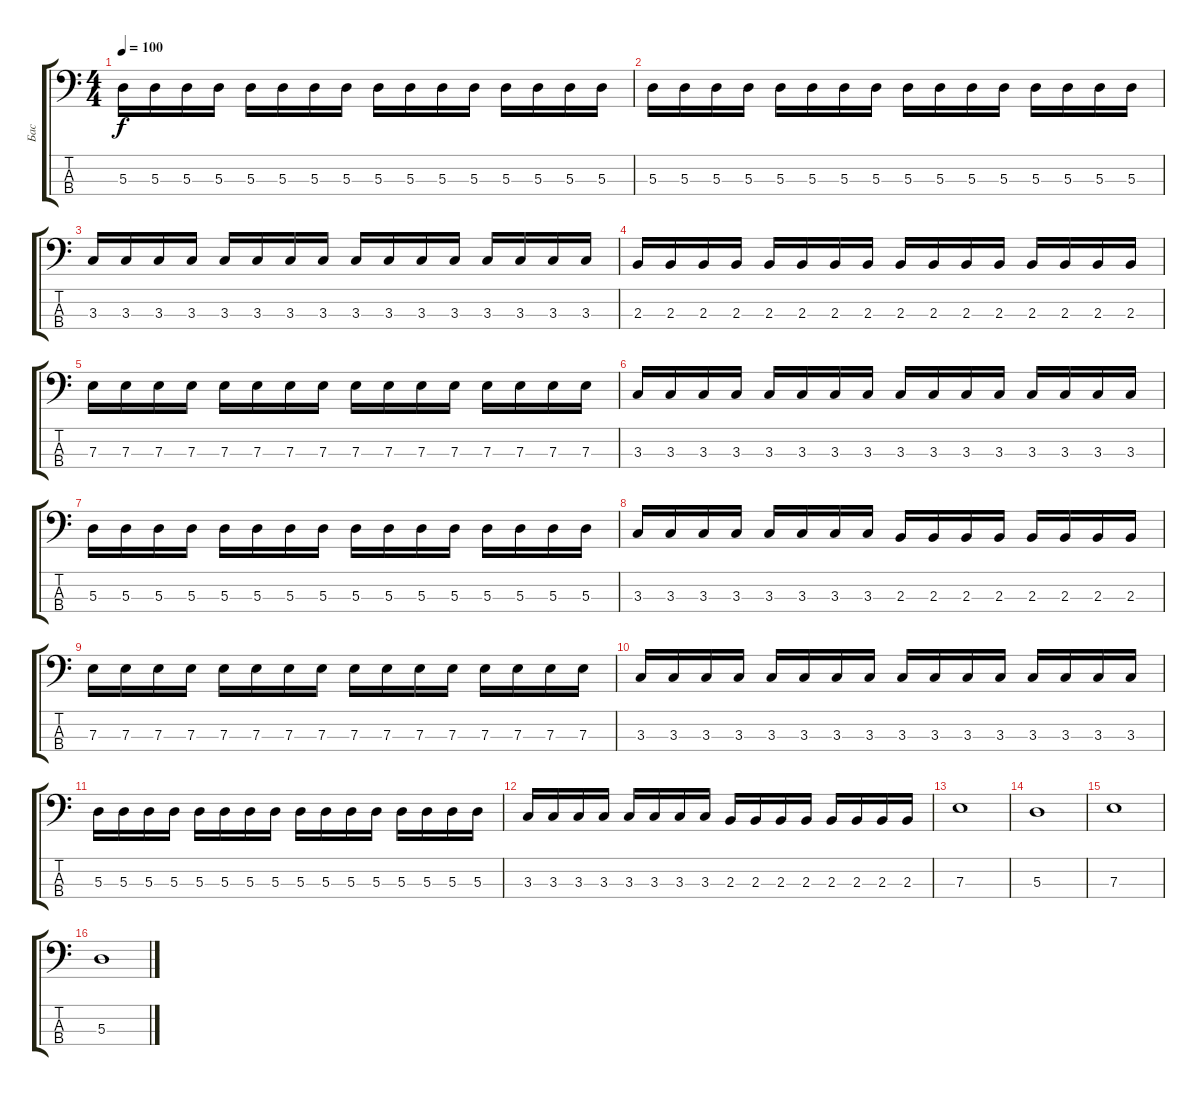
\track ("Бас" "Бас") {instrument electricbassfinger}
\staff {score tabs}
\tuning (G2 D2 A1 E1) {hide}
\ts (4 4)
\tempo 100
\clef f4
\ks c
5.3.16{dy f} 5.3.16 5.3.16 5.3.16 5.3.16 5.3.16 5.3.16 5.3.16 5.3.16 5.3.16 5.3.16 5.3.16 5.3.16 5.3.16 5.3.16 5.3.16 |
5.3.16 5.3.16 5.3.16 5.3.16 5.3.16 5.3.16 5.3.16 5.3.16 5.3.16 5.3.16 5.3.16 5.3.16 5.3.16 5.3.16 5.3.16 5.3.16 |
3.3.16 3.3.16 3.3.16 3.3.16 3.3.16 3.3.16 3.3.16 3.3.16 3.3.16 3.3.16 3.3.16 3.3.16 3.3.16 3.3.16 3.3.16 3.3.16 |
2.3.16 2.3.16 2.3.16 2.3.16 2.3.16 2.3.16 2.3.16 2.3.16 2.3.16 2.3.16 2.3.16 2.3.16 2.3.16 2.3.16 2.3.16 2.3.16 |
7.3.16 7.3.16 7.3.16 7.3.16 7.3.16 7.3.16 7.3.16 7.3.16 7.3.16 7.3.16 7.3.16 7.3.16 7.3.16 7.3.16 7.3.16 7.3.16 |
3.3.16 3.3.16 3.3.16 3.3.16 3.3.16 3.3.16 3.3.16 3.3.16 3.3.16 3.3.16 3.3.16 3.3.16 3.3.16 3.3.16 3.3.16 3.3.16 |
5.3.16 5.3.16 5.3.16 5.3.16 5.3.16 5.3.16 5.3.16 5.3.16 5.3.16 5.3.16 5.3.16 5.3.16 5.3.16 5.3.16 5.3.16 5.3.16 |
3.3.16 3.3.16 3.3.16 3.3.16 3.3.16 3.3.16 3.3.16 3.3.16 2.3.16 2.3.16 2.3.16 2.3.16 2.3.16 2.3.16 2.3.16 2.3.16 |
7.3.16 7.3.16 7.3.16 7.3.16 7.3.16 7.3.16 7.3.16 7.3.16 7.3.16 7.3.16 7.3.16 7.3.16 7.3.16 7.3.16 7.3.16 7.3.16 |
3.3.16 3.3.16 3.3.16 3.3.16 3.3.16 3.3.16 3.3.16 3.3.16 3.3.16 3.3.16 3.3.16 3.3.16 3.3.16 3.3.16 3.3.16 3.3.16 |
5.3.16 5.3.16 5.3.16 5.3.16 5.3.16 5.3.16 5.3.16 5.3.16 5.3.16 5.3.16 5.3.16 5.3.16 5.3.16 5.3.16 5.3.16 5.3.16 |
3.3.16 3.3.16 3.3.16 3.3.16 3.3.16 3.3.16 3.3.16 3.3.16 2.3.16 2.3.16 2.3.16 2.3.16 2.3.16 2.3.16 2.3.16 2.3.16 |
7.3.1 |
5.3.1 |
7.3.1 |
5.3.1
